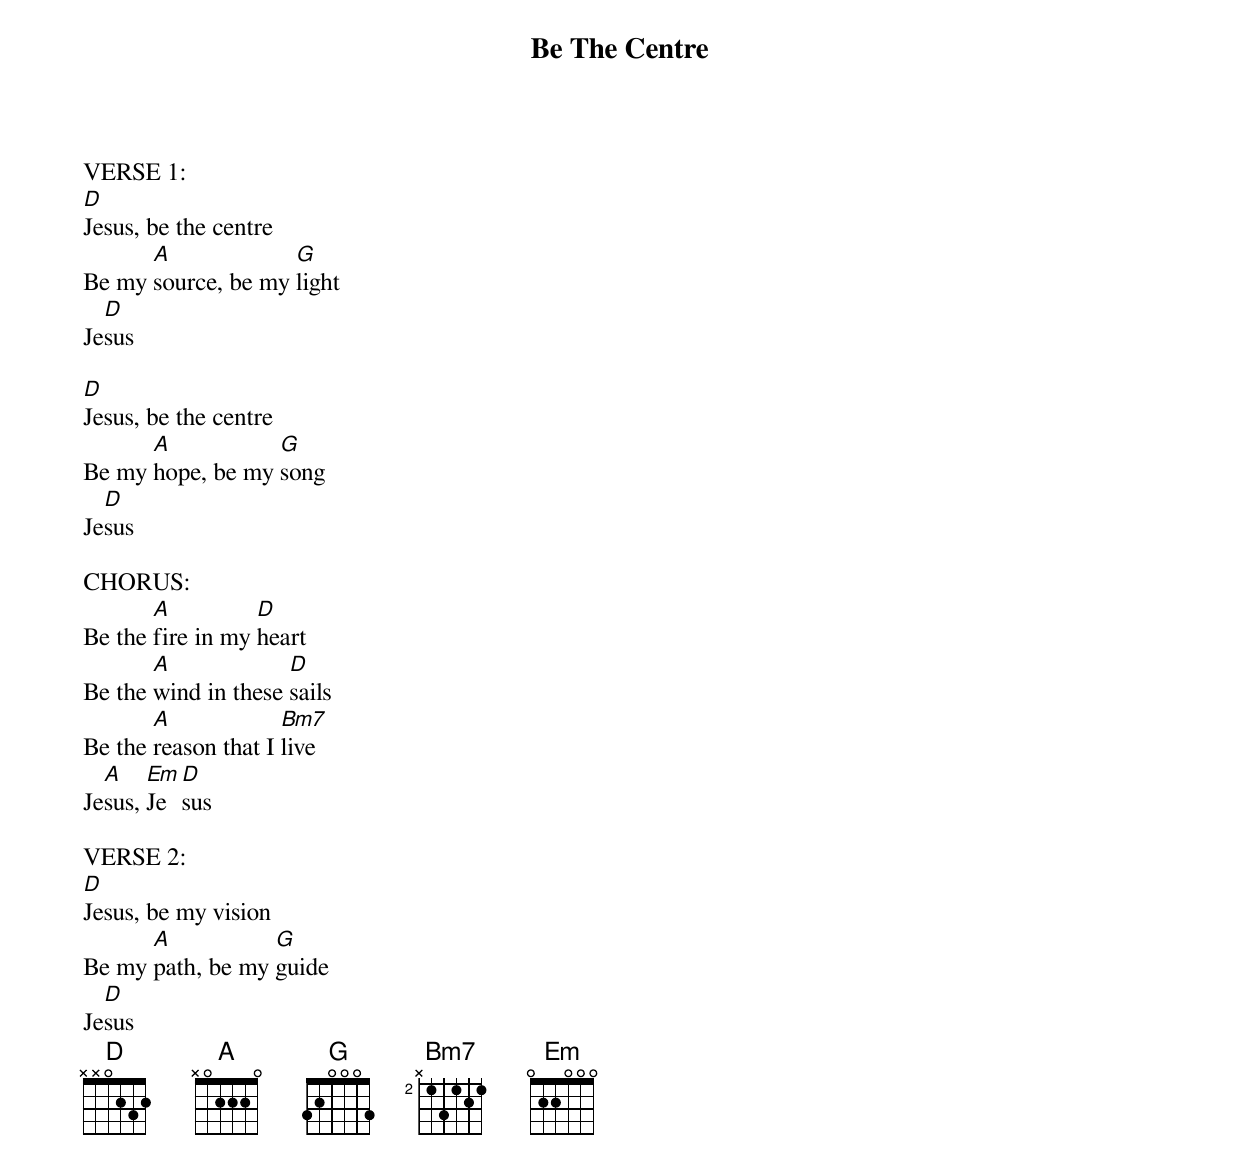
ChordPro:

{t:Be The Centre}

VERSE 1:
[D]Jesus, be the centre
Be my [A]source, be my [G]light
Je[D]sus

[D]Jesus, be the centre
Be my [A]hope, be my [G]song
Je[D]sus

CHORUS:
Be the [A]fire in my [D]heart
Be the [A]wind in these [D]sails
Be the [A]reason that I [Bm7]live
Je[A]sus, [Em]Je[D]sus

VERSE 2:
[D]Jesus, be my vision
Be my [A]path, be my [G]guide
Je[D]sus
